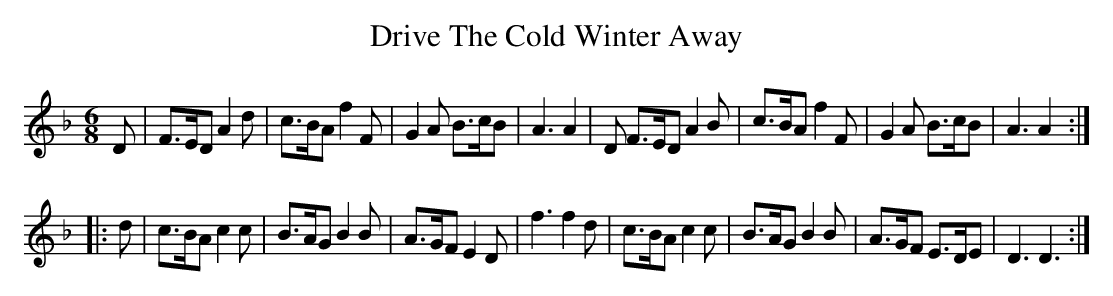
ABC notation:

X:1
T:Drive The Cold Winter Away
M:6/8
L:1/8
K:F
D| F>ED A2 d|c>BA f2 F|G2 A B>cB|A3 A2|D F>ED A2 B|c>BA f2 F|G2 A B>cB|A3 A2:|
|: d|c>BA c2 c|B>AG B2 B|A>GF E2 D|f3 f2 d|c>BA c2 c|B>AG B2 B|A>GF E>DE|D3 D3:|
